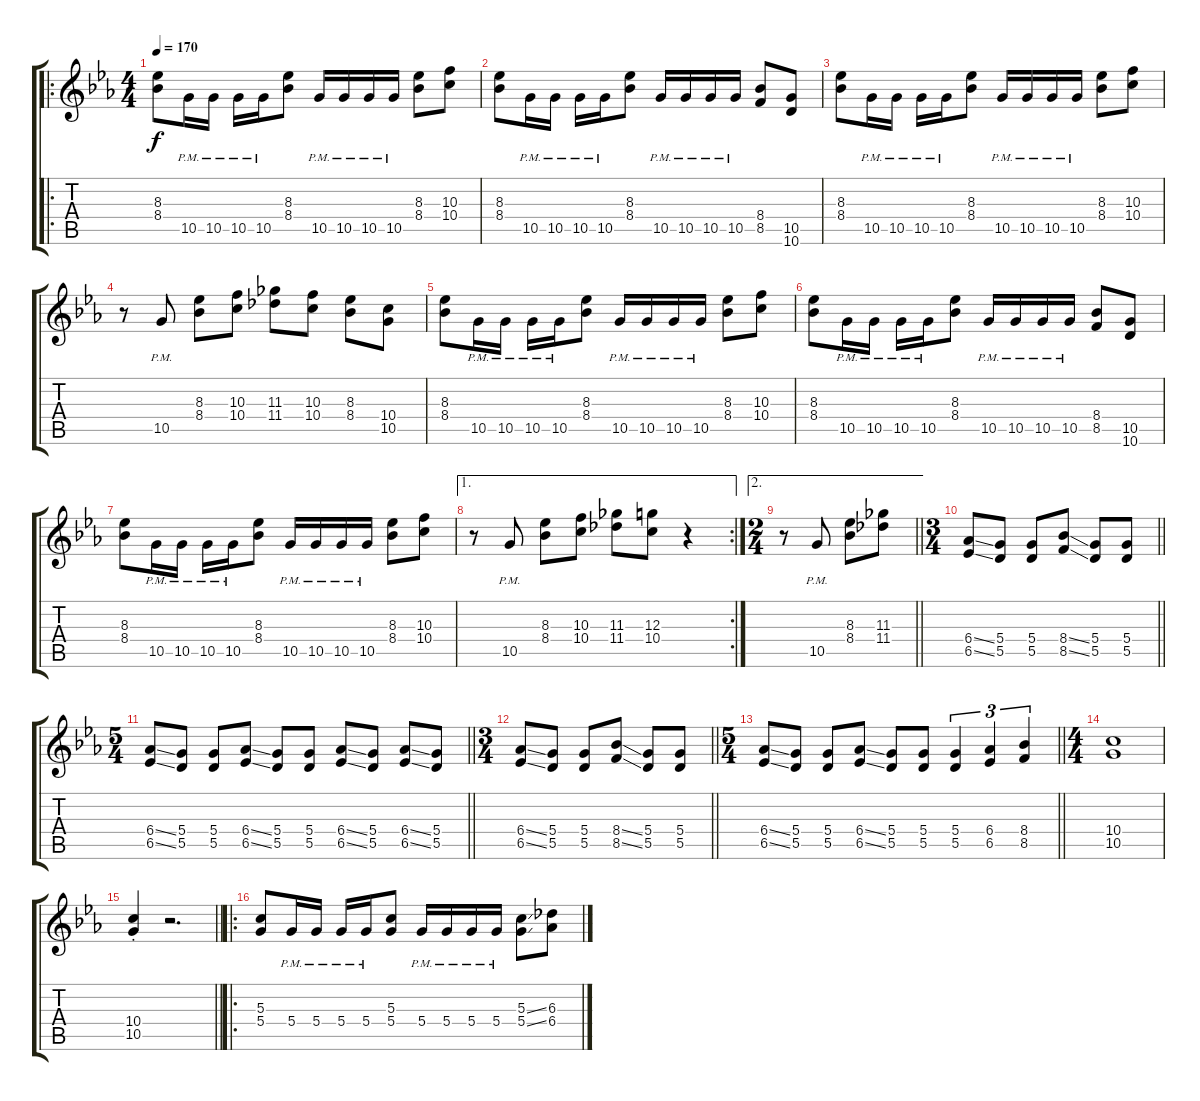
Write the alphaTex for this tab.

\track "" {instrument distortionguitar}
\staff {score tabs}
\tuning (E4 B3 G3 D3 A2 E2) {hide}
\ro
\ts (4 4)
\tempo 170
\clef g2
\ks eb
(8.3 8.4).8{dy f} 10.5{pm}.16 10.5{pm}.16 10.5{pm}.16 10.5{pm}.16 (8.3 8.4).8 10.5{pm}.16 10.5{pm}.16 10.5{pm}.16 10.5{pm}.16 (8.3 8.4).8 (10.3 10.4).8 |
(8.3 8.4).8 10.5{pm}.16 10.5{pm}.16 10.5{pm}.16 10.5{pm}.16 (8.3 8.4).8 10.5{pm}.16 10.5{pm}.16 10.5{pm}.16 10.5{pm}.16 (8.4 8.5).8 (10.5 10.6).8 |
(8.3 8.4).8 10.5{pm}.16 10.5{pm}.16 10.5{pm}.16 10.5{pm}.16 (8.3 8.4).8 10.5{pm}.16 10.5{pm}.16 10.5{pm}.16 10.5{pm}.16 (8.3 8.4).8 (10.3 10.4).8 |
r.8 10.5{pm}.8 (8.3 8.4).8 (10.3 10.4).8 (11.3 11.4).8 (10.3 10.4).8 (8.3 8.4).8 (10.4 10.5).8 |
(8.3 8.4).8 10.5{pm}.16 10.5{pm}.16 10.5{pm}.16 10.5{pm}.16 (8.3 8.4).8 10.5{pm}.16 10.5{pm}.16 10.5{pm}.16 10.5{pm}.16 (8.3 8.4).8 (10.3 10.4).8 |
(8.3 8.4).8 10.5{pm}.16 10.5{pm}.16 10.5{pm}.16 10.5{pm}.16 (8.3 8.4).8 10.5{pm}.16 10.5{pm}.16 10.5{pm}.16 10.5{pm}.16 (8.4 8.5).8 (10.5 10.6).8 |
(8.3 8.4).8 10.5{pm}.16 10.5{pm}.16 10.5{pm}.16 10.5{pm}.16 (8.3 8.4).8 10.5{pm}.16 10.5{pm}.16 10.5{pm}.16 10.5{pm}.16 (8.3 8.4).8 (10.3 10.4).8 |
\ae 1
\rc 2
r.8 10.5{pm}.8 (8.3 8.4).8 (10.3 10.4).8 (11.3 11.4).8 (12.3 10.4).8 r.4 |
\ae 2
\ts (2 4)
\barLineRight lightlight
r.8 10.5{pm}.8 (8.3 8.4).8 (11.3 11.4).8 |
\ts (3 4)
\barLineRight lightlight
(6.4{ss} 6.5{ss}).8 (5.4 5.5).8 (5.4 5.5).8 (8.4{ss} 8.5{ss}).8 (5.4 5.5).8 (5.4 5.5).8 |
\ts (5 4)
\barLineRight lightlight
(6.4{ss} 6.5{ss}).8 (5.4 5.5).8 (5.4 5.5).8 (6.4{ss} 6.5{ss}).8 (5.4 5.5).8 (5.4 5.5).8 (6.4{ss} 6.5{ss}).8 (5.4 5.5).8 (6.4{ss} 6.5{ss}).8 (5.4 5.5).8 |
\ts (3 4)
\barLineRight lightlight
(6.4{ss} 6.5{ss}).8 (5.4 5.5).8 (5.4 5.5).8 (8.4{ss} 8.5{ss}).8 (5.4 5.5).8 (5.4 5.5).8 |
\ts (5 4)
\barLineRight lightlight
(6.4{ss} 6.5{ss}).8 (5.4 5.5).8 (5.4 5.5).8 (6.4{ss} 6.5{ss}).8 (5.4 5.5).8 (5.4 5.5).8 (5.4 5.5).4{tu (3 2)} (6.4 6.5).4{tu (3 2)} (8.4 8.5).4{tu (3 2)} |
\ts (4 4)
(10.4 10.5).1 |
\barLineRight lightlight
(10.4{st} 10.5).4 r.2{d} |
\ro
(5.3 5.4).8 5.4{pm}.16 5.4{pm}.16 5.4{pm}.16 5.4{pm}.16 (5.3 5.4).8 5.4{pm}.16 5.4{pm}.16 5.4{pm}.16 5.4{pm}.16 (5.3{ss} 5.4{ss}).8 (6.3 6.4).8
